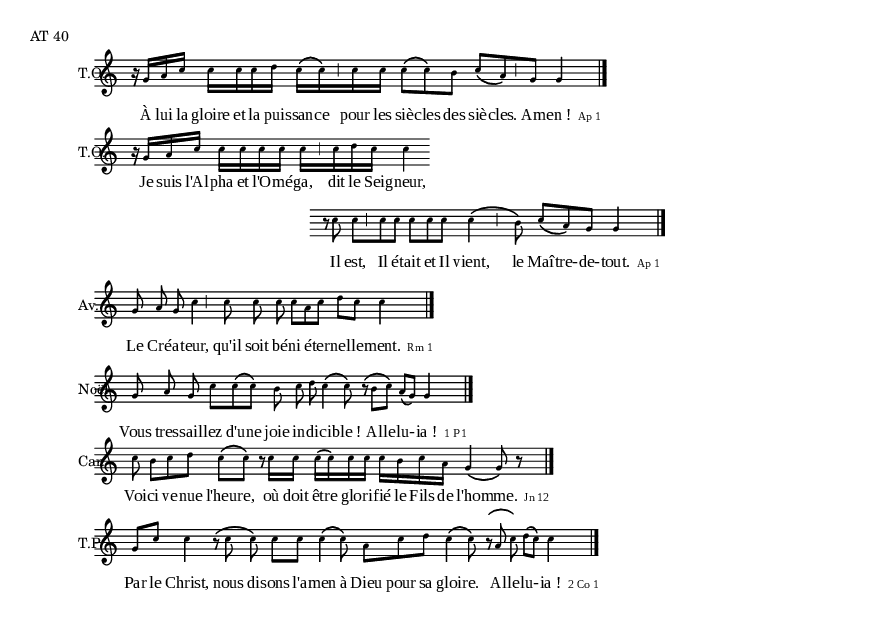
\version "2.14.0"
 \include "definitions.ly"
\markup {AT 40 }
\relative c'' { 
	\new Staff {
		\cadenzaOn
		\set Staff.instrumentName = \markup{ \center-column { T.O. } }
		r16 g16[ a c]
		c 16[ c c d]
		c16[\( c\)\cesure\pespace  c c]
		\times 2/3 { c8[\( c\) b] }
		\times 2/3 { c8[\( a\)\cesure\pespace  g] } g4
		\endBar
	}	\addlyrics {
		À lui la gloire et la pui -- ssan -- ce pour les siè -- cles des siè -- cles. Am -- "en !"
		\markup { \citation #"Ap 1"}
	}
}
\relative c'' { 
	\new Staff {
		\cadenzaOn
		\set Staff.instrumentName = \markup{ \center-column { T.O. } }
		r16 g16[ a c]
		c16[ c c c]
		c16[  \cesure \pespace c d c]
		c4 \pespace \indentLine
		r8 c8
		\times 2/3 { c8[ \cesure\pespace  c c] }
		\times 2/3 { c8[ c c] }
		\times 2/3 { c4\( \espace \cesure\pespace  b8\) }
		\times 2/3 { c8[\( a\) g] } g4
		\endBar
	}	\addlyrics {
		Je suis l'Al -- pha et l'O -- mé -- ga, dit le Sei -- gneur, Il est, Il ét -- ait et Il vient, le Maî -- tre- -- de- -- tout.
		\markup { \citation #"Ap 1"}
	}
}

\relative c'' { 
	\new Staff {
		\cadenzaOn
		\set Staff.instrumentName = \markup{ \center-column { Av. } }
		\times 2/3 { g8 a g }
		c4
		\cesure\pespace 
		\times 2/3 { c8 c c } 
		\times 2/3 { c[ a c] }
		d[ c]
		c4
		\endBar
	}	\addlyrics {
		Le Cré -- a -- teur, qu'il soit bé -- ni é -- ter -- nel -- le -- ment.
		\markup { \citation #"Rm 1"}
	}
}



\relative c'' { 
	\new Staff {
		\cadenzaOn
		\set Staff.instrumentName = \markup{ \center-column { Noël } }
		\times 2/3 { g8 a g }
		\times 2/3 { c[ c\( c\)] }
		\times 2/3 { b c d }
		\times 2/3 { c4\( c8\) }\pespace 
		\times 2/3 {r8\(b[ c]\)} a[\( g\)] g4
		\endBar
	}	\addlyrics {
		Vous tres -- sail -- lez d'u -- ne joie in -- di -- ci -- "ble !" Al -- le -- lu -- - -- "ia !"
		\markup { \citation #"1 P 1"}
	}
}


\relative c'' { 
	\new Staff {
		\cadenzaOn
		\set Staff.instrumentName = \markup{ \center-column { Car. } }
		c8
		\times 2/3 { b8[ c d] }
		c8[\( c\)]\pespace 
		r8 c16[ c]
		c16[\( c\) c c]
		c16[ b c a]
		g4\( g8\) r8		
		\endBar
	}	\addlyrics {
		Voi -- ci ve -- nue l'heu -- re, où doit êt -- re glo -- ri -- fié le Fils de l'ho -- mme.
		\markup { \citation #"Jn 12"}
	}
}

\relative c'' { 
	\new Staff {
		\cadenzaOn
		\set Staff.instrumentName = \markup{ \center-column { T.P. } }
		g8[ c]
		c4
		\espace
		\times 2/3 { r8\( c c\) }
		c[ c]
		\times 2/3 { c4\( c8\) }
		\times 2/3 { a[ c d] }
		\times 2/3 { c4\( c8\) }\pespace 
		\times 2/3 { r\( a c\) }
		d[\( c\)] c4
		\endBar
	}	\addlyrics {
		Par le Christ, nous di -- sons l'a -- men à Dieu pour sa gloi -- re. "Al" -- le -- lu -- - -- "ia !"
		\markup { \citation #"2 Co 1"}
	}
}
